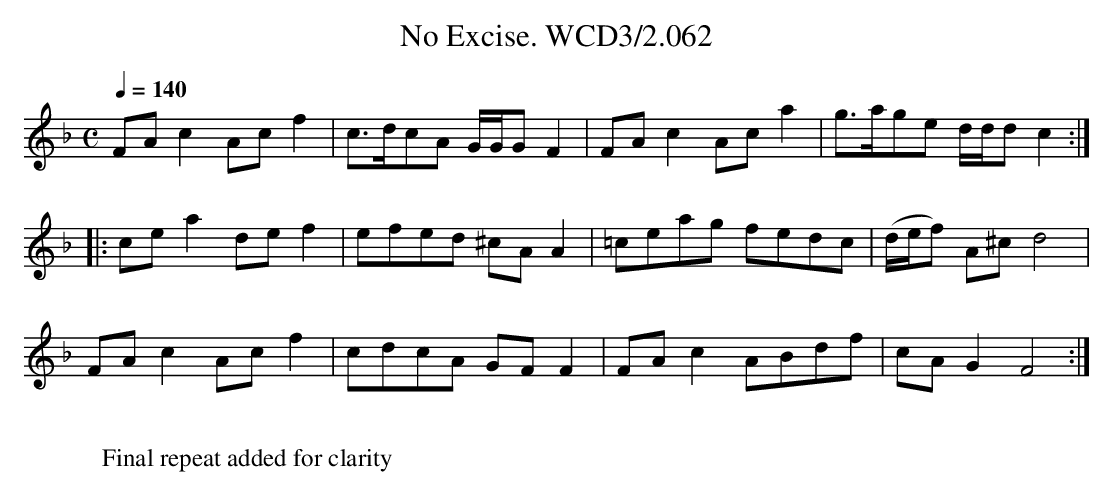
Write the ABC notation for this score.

X:1
T:No Excise. WCD3/2.062
M:C
L:1/8
Q:1/4=140
K:F
FA c2 Ac f2|c>dcA G/G/G F2|FA c2 Ac a2|g>age d/d/d c2:|
|:ce a2 de f2|efed ^cA A2|=ceag fedc|(d/e/f) A^c d4|
FA c2 Ac f2|cdcA GF F2|FA c2 ABdf|cA G2 F4:|
W:
W:Final repeat added for clarity
